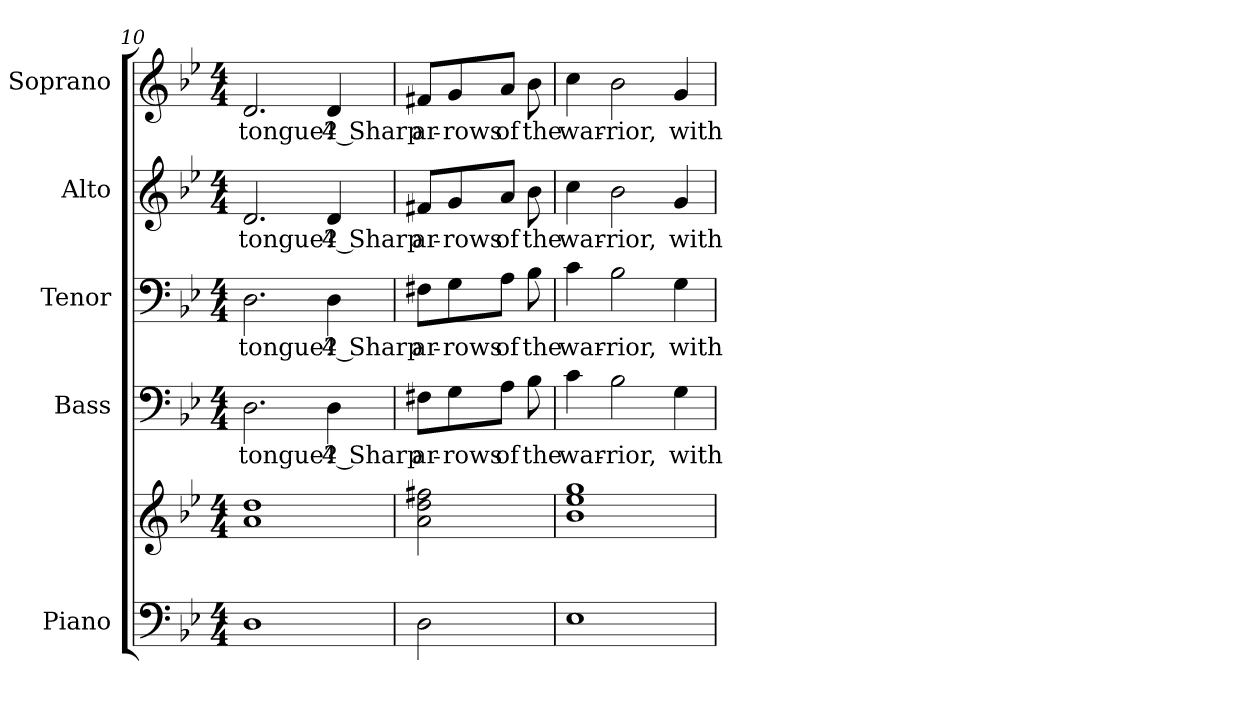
**kern	**kern	**kern	**text	**kern	**text	**kern	**text	**kern	**text
*part5	*part5	*part4	*part4	*part3	*part3	*part2	*part2	*part1	*part1
*staff6	*staff5	*staff4	*staff4	*staff3	*staff3	*staff2	*staff2	*staff1	*staff1
*I"Piano	*	*I"Bass	*	*I"Tenor	*	*I"Alto	*	*I"Soprano	*
*I'Pno.	*	*I'B.	*	*I'T.	*	*I'A.	*	*I'S.	*
!!LO:PB:g=z
*clefF4	*clefG2	*clefF4	*	*clefF4	*	*clefG2	*	*clefG2	*
*k[b-e-]	*k[b-e-]	*k[b-e-]	*	*k[b-e-]	*	*k[b-e-]	*	*k[b-e-]	*
*B-:	*B-:	*B-:	*	*B-:	*	*B-:	*	*B-:	*
*M4/4	*M4/4	*M4/4	*	*M4/4	*	*M4/4	*	*M4/4	*
=10	=10	=10	=10	=10	=10	=10	=10	=10	=10
!	!	!	!LO:LY:b:color=#000000	!	!	!	!	!	!
!	!	!	!	!	!LO:LY:b:color=#000000	!	!	!	!
!	!	!	!	!	!	!	!LO:LY:b:color=#000000	!	!
!	!	!	!	!	!	!	!	!	!LO:LY:b:color=#000000
1Di	1ai 1ddi	2.Di\	tongue?	2.Di\	tongue?	2.di/	tongue?	2.di/	tongue?
!	!	!	!LO:LY:b:color=#000000	!	!	!	!	!	!
!	!	!	!	!	!LO:LY:b:color=#000000	!	!	!	!
!	!	!	!	!	!	!	!LO:LY:b:color=#000000	!	!
!	!	!	!	!	!	!	!	!	!LO:LY:b:color=#000000
.	.	4Di\	4 Sharp	4Di\	4 Sharp	4di/	4 Sharp	4di/	4 Sharp
=11	=11	=11	=11	=11	=11	=11	=11	=11	=11
!	!	!	!LO:LY:b:color=#000000	!	!	!	!	!	!
!	!	!	!	!	!LO:LY:b:color=#000000	!	!	!	!
!	!	!	!	!	!	!	!LO:LY:b:color=#000000	!	!
!	!	!	!	!	!	!	!	!	!LO:LY:b:color=#000000
2Di\	2ai\ 2ddi 2ff#Xi	8F#Xi\L	ar-	8F#Xi\L	ar-	8f#Xi/L	ar-	8f#Xi/L	ar-
!	!	!	!LO:LY:b:color=#000000	!	!	!	!	!	!
!	!	!	!	!	!LO:LY:b:color=#000000	!	!	!	!
!	!	!	!	!	!	!	!LO:LY:b:color=#000000	!	!
!	!	!	!	!	!	!	!	!	!LO:LY:b:color=#000000
.	.	8Gi\	-rows	8Gi\	-rows	8gi/	-rows	8gi/	-rows
!	!	!	!LO:LY:b:color=#000000	!	!	!	!	!	!
!	!	!	!	!	!LO:LY:b:color=#000000	!	!	!	!
!	!	!	!	!	!	!	!LO:LY:b:color=#000000	!	!
!	!	!	!	!	!	!	!	!	!LO:LY:b:color=#000000
.	.	8Ai\J	of	8Ai\J	of	8ai/J	of	8ai/J	of
!	!	!	!LO:LY:b:color=#000000	!	!	!	!	!	!
!	!	!	!	!	!LO:LY:b:color=#000000	!	!	!	!
!	!	!	!	!	!	!	!LO:LY:b:color=#000000	!	!
!	!	!	!	!	!	!	!	!	!LO:LY:b:color=#000000
.	.	8B-i\	the	8B-i\	the	8b-i\	the	8b-i\	the
!!LO:PB:g=z
=12	=12	=12	=12	=12	=12	=12	=12	=12	=12
!	!	!	!LO:LY:b:color=#000000	!	!	!	!	!	!
!	!	!	!	!	!LO:LY:b:color=#000000	!	!	!	!
!	!	!	!	!	!	!	!LO:LY:b:color=#000000	!	!
!	!	!	!	!	!	!	!	!	!LO:LY:b:color=#000000
1E-i	1b-i 1ee-i 1ggi	4ci\	war-	4ci\	war-	4cci\	war-	4cci\	war-
!	!	!	!LO:LY:b:color=#000000	!	!	!	!	!	!
!	!	!	!	!	!LO:LY:b:color=#000000	!	!	!	!
!	!	!	!	!	!	!	!LO:LY:b:color=#000000	!	!
!	!	!	!	!	!	!	!	!	!LO:LY:b:color=#000000
.	.	2B-i\	-rior,	2B-i\	-rior,	2b-i\	-rior,	2b-i\	-rior,
!	!	!	!LO:LY:b:color=#000000	!	!	!	!	!	!
!	!	!	!	!	!LO:LY:b:color=#000000	!	!	!	!
!	!	!	!	!	!	!	!LO:LY:b:color=#000000	!	!
!	!	!	!	!	!	!	!	!	!LO:LY:b:color=#000000
.	.	4Gi\	with	4Gi\	with	4gi/	with	4gi/	with
=	=	=	=	=	=	=	=	=	=
*-	*-	*-	*-	*-	*-	*-	*-	*-	*-
